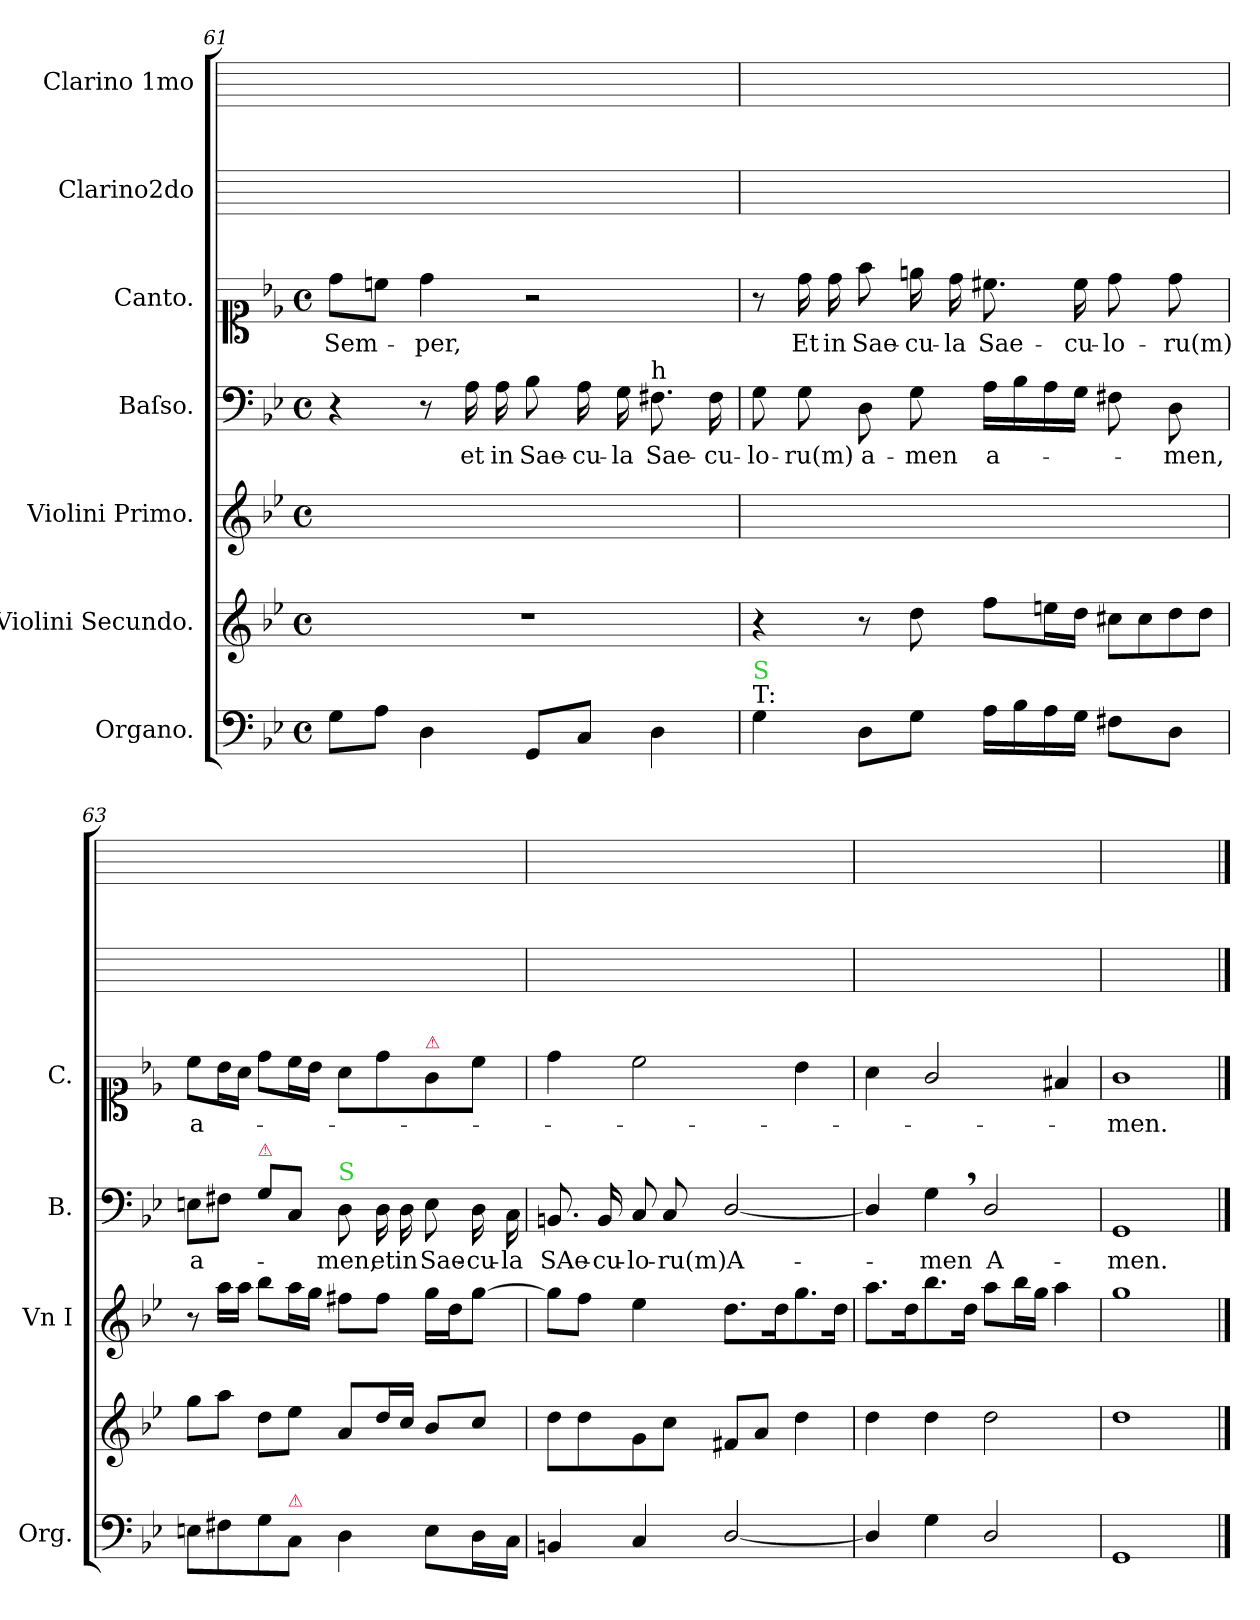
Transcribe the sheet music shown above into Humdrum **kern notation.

**kern	**kern	**kern	**kern	**text	**kern	**text	**kern	**kern
*part7	*part6	*part5	*part4	*part4	*part3	*part3	*part2	*part1
*staff7	*staff6	*staff5	*staff4	*staff4	*staff3	*staff3	*staff2	*staff1
*I"Organo.	*I"Violini Secundo.	*I"Violini Primo.	*I"Baſso.	*	*I"Canto.	*	*I"Clarino2do	*I"Clarino 1mo
*I'Org.	*	*I'Vn I	*I'B.	*	*I'C.	*	*	*
*clefF4	*clefG2	*clefG2	*clefF4	*	*clefC1	*	*	*
*k[b-e-]	*k[b-e-]	*k[b-e-]	*k[b-e-]	*	*k[b-e-]	*	*	*
*B-:	*B-:	*B-:	*B-:	*	*B-:	*	*	*
*M4/4	*M4/4	*M4/4	*M4/4	*	*M4/4	*	*	*
*met(c)	*met(c)	*met(c)	*met(c)	*	*met(c)	*	*	*
=61	=61	=61	=61	=61	=61	=61	=61	=61
8G\L	1r	1ryy	4r	.	8dd\L	Sem-	1ryy	1ryy
8A\J	.	.	.	.	8ccn\J	.	.	.
4D\	.	.	8r	.	4dd\	-per,	.	.
.	.	.	16A\	et	.	.	.	.
.	.	.	16A\	in	.	.	.	.
8GG/L	.	.	8B-\	Sae-	2r	.	.	.
8C/J	.	.	16A\	-cu-	.	.	.	.
.	.	.	16G\	-la	.	.	.	.
!	!	!	!LO:TX:a:t=h	!	!	!	!	!
4D\	.	.	8.F#X\	Sae-	.	.	.	.
.	.	.	16F#\	-cu-	.	.	.	.
=62	=62	=62	=62	=62	=62	=62	=62	=62
!LO:TX:a:t=T&colon;	!	!	!	!	!	!	!	!
!LO:TX:a:color=limegreen:t=S	!	!	!	!	!	!	!	!
4G\	4r	1ryy	8G\	-lo-	8r	.	1ryy	1ryy
.	.	.	8G\	-ru(m)	16dd\	Et	.	.
.	.	.	.	.	16dd\	in	.	.
8D\L	8r	.	8D\	a-	8ff\	Sae-	.	.
8G\J	8dd\	.	8G\	-men	16een\	-cu-	.	.
.	.	.	.	.	16dd\	-la	.	.
16A\LL	8ff\L	.	16A\LL	a-	8.cc#X\	Sae-	.	.
16B-\	.	.	16B-\	.	.	.	.	.
16A\	16een\L	.	16A\	.	.	.	.	.
16G\JJ	16dd\JJ	.	16G\JJ	.	16cc#\	-cu-	.	.
!	!LO:N:vis=8	!	!	!	!	!	!	!
8F#X\L	16cc#X\L	.	8F#X\	.	8dd\	-lo-	.	.
!	!LO:N:vis=8	!	!	!	!	!	!	!
.	16cc#\	.	.	.	.	.	.	.
!	!LO:N:vis=8	!	!	!	!	!	!	!
8D\J	16dd\	.	8D\	-men,	8dd\	-ru(m)	.	.
!	!LO:N:vis=8	!	!	!	!	!	!	!
.	16dd\J	.	.	.	.	.	.	.
=63	=63	=63	=63	=63	=63	=63	=63	=63
8En\L	8gg\L	8r	8En\L	a-	8cc\L	a-	1ryy	1ryy
8F#X\	8aa\J	16aa\LL	8F#X\J	.	16b-\L	.	.	.
.	.	16aa\JJ	.	.	16a\JJ	.	.	.
!	!	!	!LO:TX:a:color=crimson:t=⚠	!	!	!	!	!
8G\	8dd\L	8bb-\L	8G\L	.	8dd\L	.	.	.
!LO:TX:a:color=crimson:t=⚠	!	!	!	!	!	!	!	!
8C/J	8ee-\J	16aa\L	8C/J	.	16cc\L	.	.	.
.	.	16gg\JJ	.	.	16b-\JJ	.	.	.
!	!	!	!LO:TX:a:color=limegreen:t=S	!	!	!	!	!
4D\	8a/L	8ff#X\L	8D\	-men,	8a\L	.	.	.
.	16dd/L	8ff#\J	16D\	et	8dd\	.	.	.
.	16cc/JJ	.	16D\	in	.	.	.	.
!	!	!	!	!	!LO:TX:a:color=crimson:t=⚠	!	!	!
8E\L	8b-/L	16gg\LL	8E\	Sae-	8g/	.	.	.
.	.	16dd\J	.	.	.	.	.	.
16D\L	8cc/J	[8gg\J	16D\	-cu-	8cc\J	.	.	.
16C\JJ	.	.	16C\	-la	.	.	.	.
=64	=64	=64	=64	=64	=64	=64	=64	=64
4BBn/	8dd\L	8gg\L]	8.BBn/	SAe-	4dd\	.	1ryy	1ryy
.	8dd\	8ff\J	.	.	.	.	.	.
.	.	.	16BB/	-cu-	.	.	.	.
4C/	8g\	4ee-\	8C/	-lo-	2cc\	.	.	.
.	8cc\J	.	8C/	-ru(m)	.	.	.	.
[2D/	8f#X/L	8.dd\L	[2D/	A-	.	.	.	.
.	8a/J	.	.	.	.	.	.	.
.	.	16dd\K	.	.	.	.	.	.
.	4dd\	8.gg\	.	.	4b-\	.	.	.
.	.	16dd\Jk	.	.	.	.	.	.
=65	=65	=65	=65	=65	=65	=65	=65	=65
4D/]	4dd\	8.aa\L	4D/]	.	4a\	.	1ryy	1ryy
.	.	16dd\K	.	.	.	.	.	.
4G\	4dd\	8.bb-\	4G,\	-men	2g/	.	.	.
.	.	16dd\Jk	.	.	.	.	.	.
2D/	2dd\	8aa\L	2D/	A-	.	.	.	.
.	.	16bb-\L	.	.	.	.	.	.
.	.	16gg\JJ	.	.	.	.	.	.
.	.	4aa\	.	.	4f#X/	.	.	.
=66	=66	=66	=66	=66	=66	=66	=66	=66
1GG/	1dd\	1gg\	1GG/	-men.	1g\	-men.	1ryy	1ryy
==	==	==	==	==	==	==	==	==
*-	*-	*-	*-	*-	*-	*-	*-	*-
